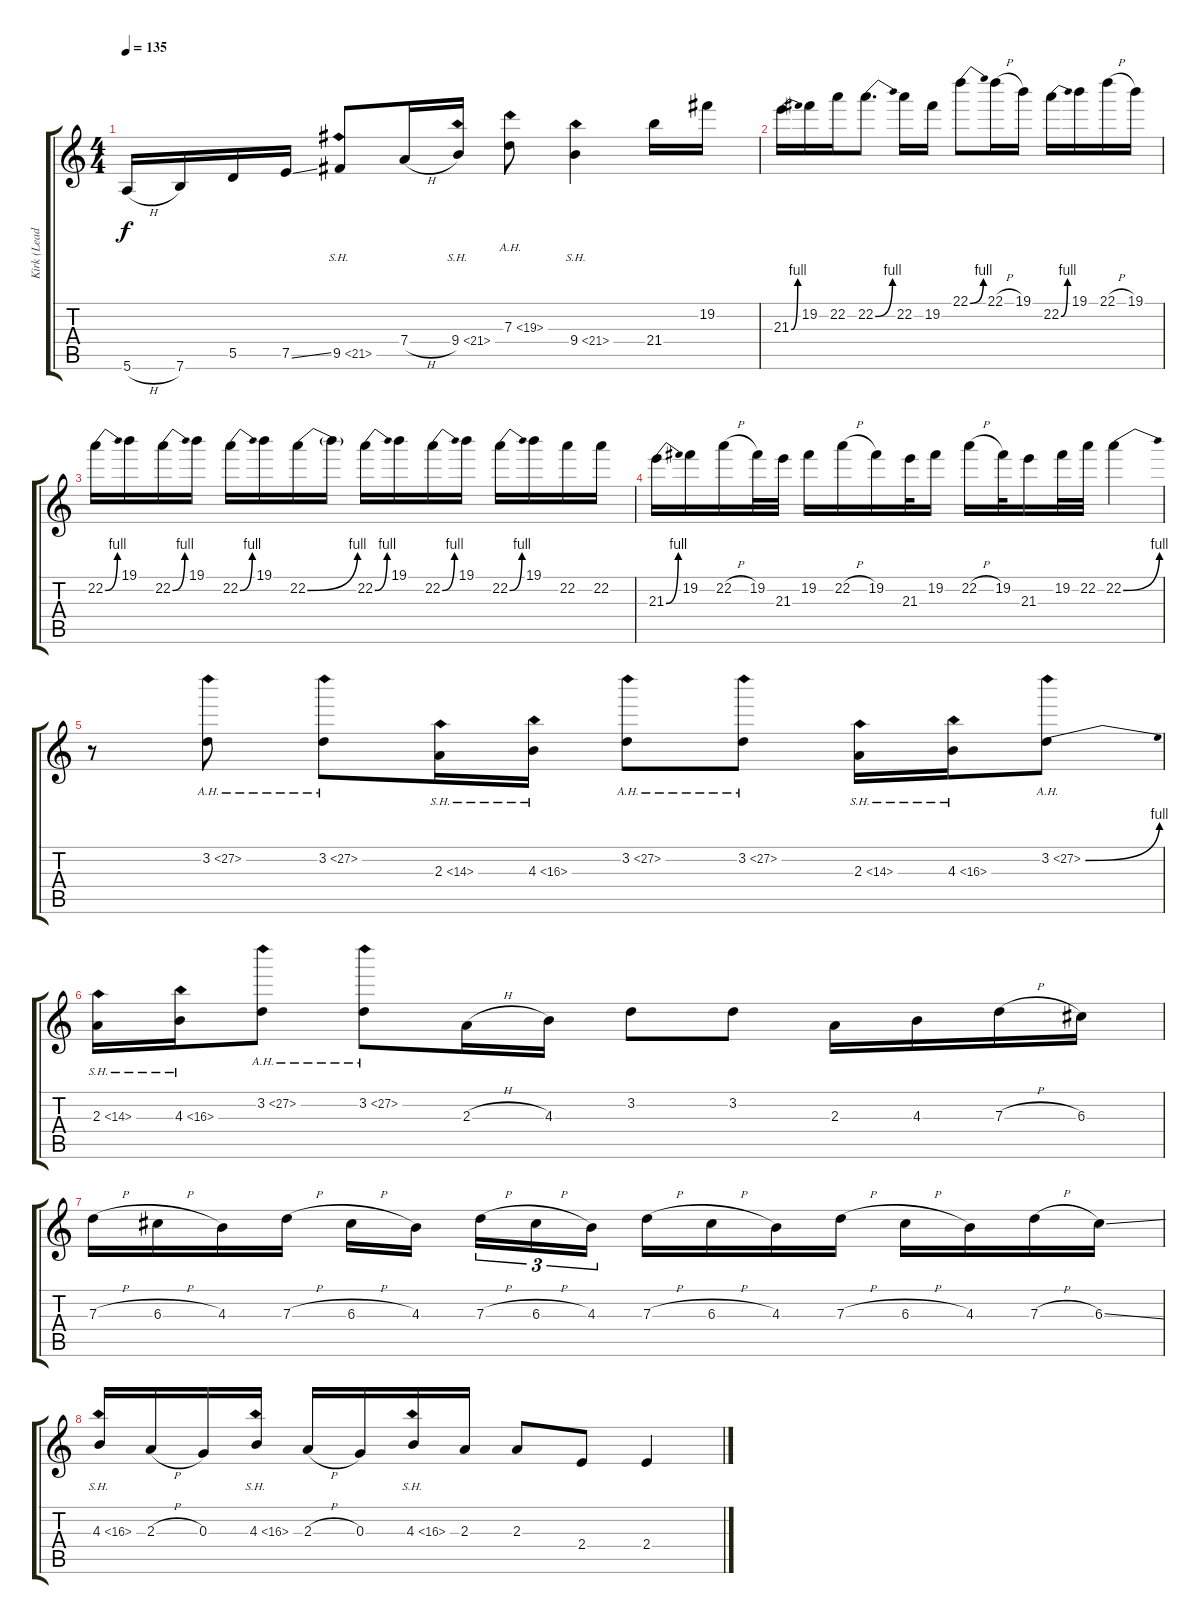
\track ("Kirk (Lead Guitar)" "Kirk (Lead") {instrument distortionguitar}
\staff {score tabs}
\tuning (E4 B3 G3 D3 A2 E2) {hide}
\ts (4 4)
\tempo 135
\clef g2
\ks c
5.6{h}.16{dy f} 7.6.16 5.5.16 7.5{ss}.16 9.5{sh 12}.8 7.4{h}.16 9.4{sh 12}.16 7.3{ah 12}.8 9.4{sh 12}.4 21.4.16 19.2.16 |
21.3{be (bend 0 0 60 4)}.16 19.2.16 22.2.16 22.2{be (bend 0 0 60 4)}.8{d} 22.2.16 19.2.16 22.1{be (bend 0 0 60 4)}.8 22.1{h}.16 19.1.16 22.2{be (bend 0 0 60 4)}.16 19.1.16 22.1{h}.16 19.1.16 |
22.2{be (bend 0 0 60 4)}.16 19.1.16 22.2{be (bend 0 0 60 4)}.16 19.1.16 22.2{be (bend 0 0 60 4)}.16 19.1.16 22.2{be (bend 0 0 60 4)}.16 22.2{t}.16 22.2{be (bend 0 0 60 4)}.16 19.1.16 22.2{be (bend 0 0 60 4)}.16 19.1.16 22.2{be (bend 0 0 60 4)}.16 19.1.16 22.2.16 22.2.16 |
21.3{be (bend 0 0 60 4)}.16 19.2.16 22.2{h}.16 19.2.32 21.3.32 19.2.16 22.2{h}.16 19.2.16 21.3.32 19.2.16 22.2{h}.16 19.2.32 21.3.16 19.2.32 22.2.32 22.2{be (bend 0 0 60 4)}.4 |
r.8 3.2{ah 24}.8 3.2{ah 24}.8 2.3{sh 12}.16 4.3{sh 12}.16 3.2{ah 24}.8 3.2{ah 24}.8 2.3{sh 12}.16 4.3{sh 12}.16 3.2{be (bend 0 0 60 4) ah 24}.8 |
2.3{sh 12}.16 4.3{sh 12}.16 3.2{ah 24}.8 3.2{ah 24}.8 2.3{h}.16 4.3.16 3.2.8 3.2.8 2.3.16 4.3.16 7.3{h}.16 6.3.16 |
7.3{h}.16 6.3{h}.16 4.3.16 7.3{h}.16 6.3{h}.16 4.3.16{beam splitsecondary} 7.3{h}.16{tu (3 2)} 6.3{h}.16{tu (3 2)} 4.3.16{tu (3 2)} 7.3{h}.16 6.3{h}.16 4.3.16 7.3{h}.16 6.3{h}.16 4.3.16 7.3{h}.16 6.3{ss}.16 |
4.3{sh 12}.16 2.3{h}.16 0.3.16 4.3{sh 12}.16 2.3{h}.16 0.3.16 4.3{sh 12}.16 2.3.16 2.3.8 2.4.8 2.4.4
